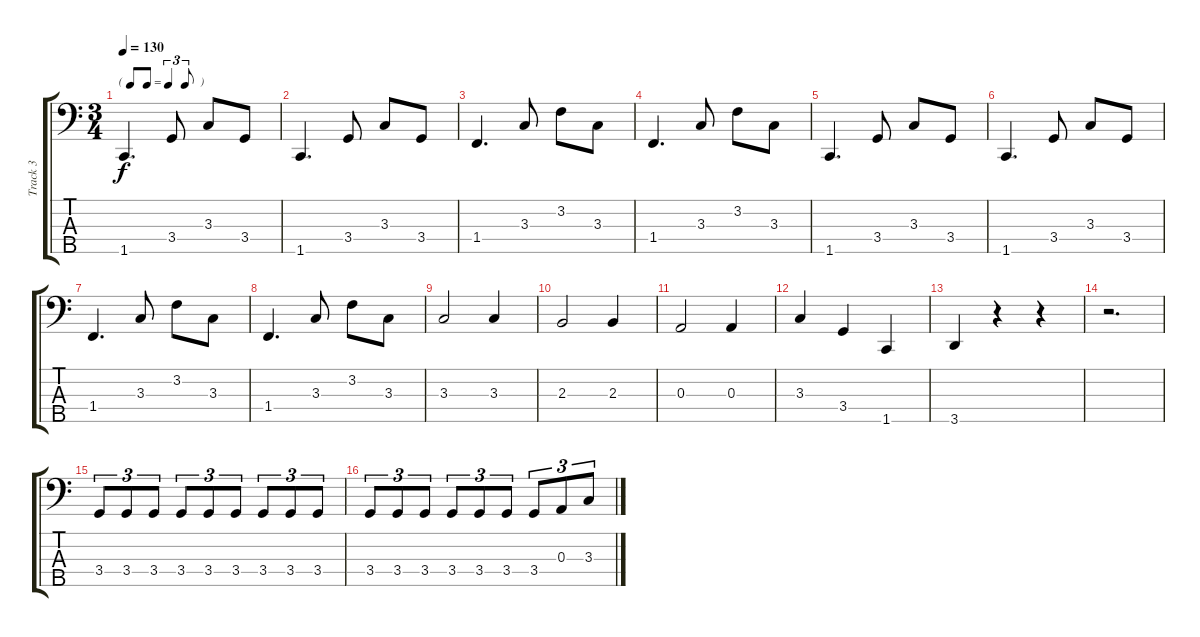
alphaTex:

\track ("Track 3" "Track 3") {instrument electricbassfinger}
\staff {score tabs}
\tuning (G2 D2 A1 E1 B0) {hide}
\ts (3 4)
\tf triplet8th
\tempo 130
\clef f4
\ks c
1.5.4{d dy f} 3.4.8 3.3.8 3.4.8 |
1.5.4{d} 3.4.8 3.3.8 3.4.8 |
1.4.4{d} 3.3.8 3.2.8 3.3.8 |
1.4.4{d} 3.3.8 3.2.8 3.3.8 |
1.5.4{d} 3.4.8 3.3.8 3.4.8 |
1.5.4{d} 3.4.8 3.3.8 3.4.8 |
1.4.4{d} 3.3.8 3.2.8 3.3.8 |
1.4.4{d} 3.3.8 3.2.8 3.3.8 |
3.3.2 3.3.4 |
2.3.2 2.3.4 |
0.3.2 0.3.4 |
3.3.4 3.4.4 1.5.4 |
3.5.4 r.4 r.4 |
r.2{d} |
3.4.8{tu (3 2)} 3.4.8{tu (3 2)} 3.4.8{tu (3 2)} 3.4.8{tu (3 2)} 3.4.8{tu (3 2)} 3.4.8{tu (3 2)} 3.4.8{tu (3 2)} 3.4.8{tu (3 2)} 3.4.8{tu (3 2)} |
3.4.8{tu (3 2)} 3.4.8{tu (3 2)} 3.4.8{tu (3 2)} 3.4.8{tu (3 2)} 3.4.8{tu (3 2)} 3.4.8{tu (3 2)} 3.4.8{tu (3 2)} 0.3.8{tu (3 2)} 3.3.8{tu (3 2)}
